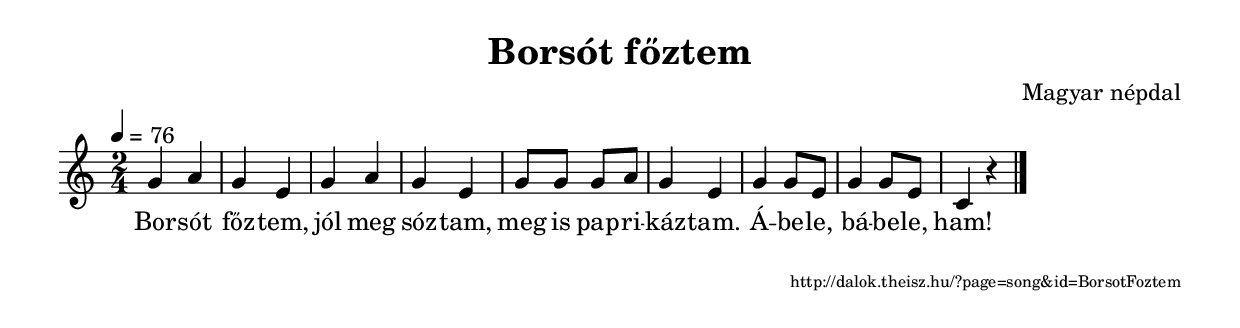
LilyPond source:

\version "2.10.33"


\header {
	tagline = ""	title = "Borsót főztem"
	composer = "Magyar népdal"
}

VoiceA = { \key c \major \override Staff.TimeSignature #'style = #'()  \time 2/4 \tempo 4=76
	\relative f' { g4 a g e g a g e
g8 g g a g4 e g g8 e g4 g8 e c4 r \bar "|."
	}
}
SplitLyricsA = \lyricmode { 
Bor -- sót főz -- tem,
jól meg sóz -- tam,
meg is pap -- ri -- káz -- tam.
Á -- be -- le, bá -- be -- le, ham!
}
\score {
	<<
		\context Voice = songStaff { \VoiceA }
		\lyricsto "songStaff" \new Lyrics \SplitLyricsA
	>>
	\layout {
		indent = #0
	}
}

\score {
	<<
		\context Voice = songStaff { \VoiceA }
	>>
	\midi {
	}
}

\markup { \fill-line { \hspace #1 \super http://dalok.theisz.hu/?page=song&id=BorsotFoztem } }

\paper {
}
